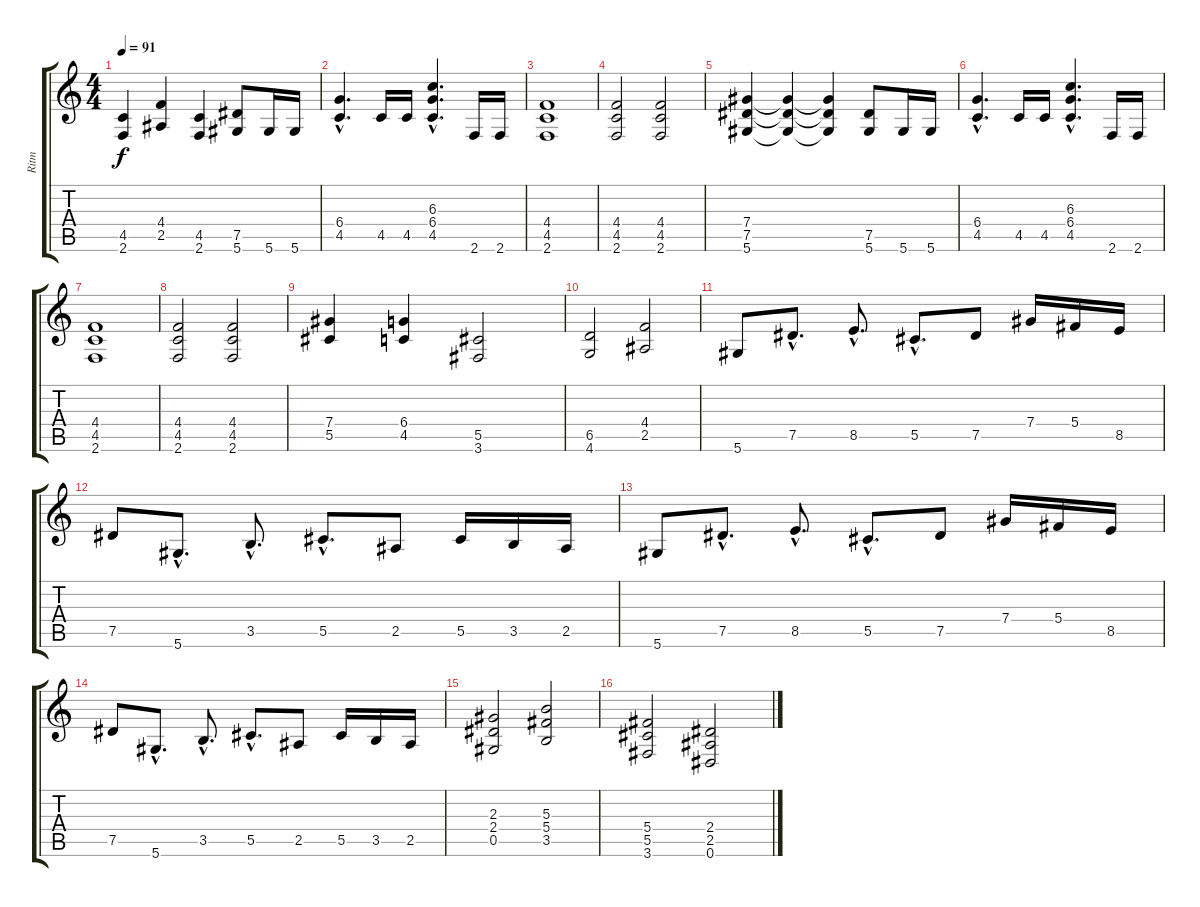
\track ("Ritm" "Ritm") {instrument distortionguitar}
\staff {score tabs}
\tuning (Eb4 Bb3 Gb3 Db3 Ab2 Eb2) {hide}
\ts (4 4)
\tempo 91
\clef g2
\ks c
(4.5 2.6).4{dy f} (4.4 2.5).4 (4.5 2.6).4 (7.5 5.6).8 5.6.16 5.6.16 |
(6.4{hac} 4.5{hac}).4{d} 4.5.16 4.5.16 (6.3{hac} 6.4{hac} 4.5{hac}).4{d} 2.6.16 2.6.16 |
(4.4 4.5 2.6).1 |
(4.4 4.5 2.6).2 (4.4 4.5 2.6).2 |
(7.4 7.5 5.6).4 (7.4{t} 7.5{t} 5.6{t}).4 (7.4{t} 7.5{t} 5.6{t}).4 (7.5 5.6).8 5.6.16 5.6.16 |
(6.4{hac} 4.5{hac}).4{d} 4.5.16 4.5.16 (6.3{hac} 6.4{hac} 4.5{hac}).4{d} 2.6.16 2.6.16 |
(4.4 4.5 2.6).1 |
(4.4 4.5 2.6).2 (4.4 4.5 2.6).2 |
(7.4 5.5).4 (6.4 4.5).4 (5.5 3.6).2 |
(6.5 4.6).2 (4.4 2.5).2 |
5.6.8{volume 16} 7.5{hac}.8{d} 8.5{hac}.8{d} 5.5{hac}.8{d} 7.5.8 7.4.16 5.4.16 8.5.16 |
7.5.8 5.6{hac}.8{d} 3.5{hac}.8{d} 5.5{hac}.8{d} 2.5.8 5.5.16 3.5.16 2.5.16 |
5.6.8 7.5{hac}.8{d} 8.5{hac}.8{d} 5.5{hac}.8{d} 7.5.8 7.4.16 5.4.16 8.5.16 |
7.5.8 5.6{hac}.8{d} 3.5{hac}.8{d} 5.5{hac}.8{d} 2.5.8 5.5.16 3.5.16 2.5.16 |
(2.3 2.4 0.5).2{volume 13} (5.3 5.4 3.5).2 |
(5.4 5.5 3.6).2 (2.4 2.5 0.6).2
